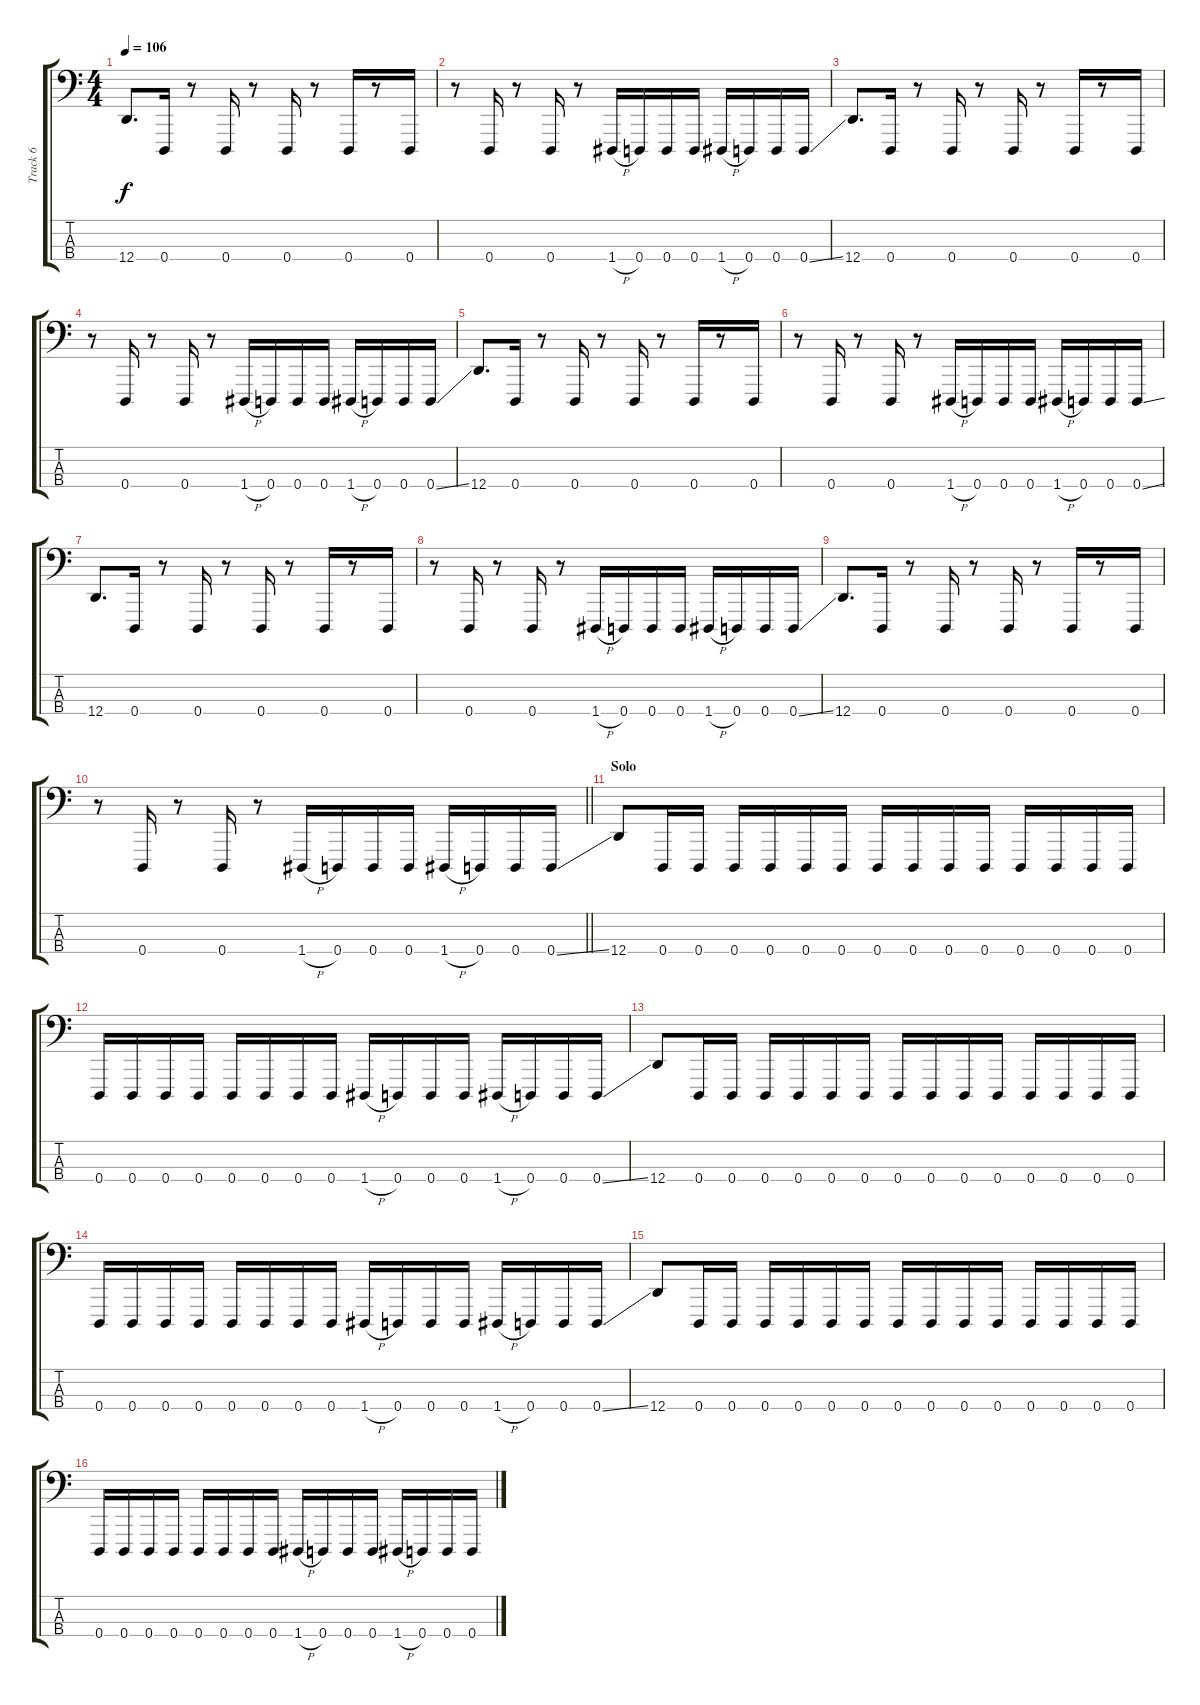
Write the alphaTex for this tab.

\track ("Track 6" "Track 6") {instrument lead8bassandlead}
\staff {score tabs}
\tuning (G2 D2 A1 D1) {hide}
\ts (4 4)
\tempo 106
\clef f4
\ks c
12.4.8{d dy f} 0.4.16 r.8 0.4.16 r.8 0.4.16 r.8 0.4.16 r.8 0.4.16 |
r.8 0.4.16 r.8 0.4.16 r.8 1.4{h}.16 0.4.16 0.4.16 0.4.16 1.4{h}.16 0.4.16 0.4.16 0.4{ss}.16 |
12.4.8{d} 0.4.16 r.8 0.4.16 r.8 0.4.16 r.8 0.4.16 r.8 0.4.16 |
r.8 0.4.16 r.8 0.4.16 r.8 1.4{h}.16 0.4.16 0.4.16 0.4.16 1.4{h}.16 0.4.16 0.4.16 0.4{ss}.16 |
12.4.8{d} 0.4.16 r.8 0.4.16 r.8 0.4.16 r.8 0.4.16 r.8 0.4.16 |
r.8 0.4.16 r.8 0.4.16 r.8 1.4{h}.16 0.4.16 0.4.16 0.4.16 1.4{h}.16 0.4.16 0.4.16 0.4{ss}.16 |
12.4.8{d} 0.4.16 r.8 0.4.16 r.8 0.4.16 r.8 0.4.16 r.8 0.4.16 |
r.8 0.4.16 r.8 0.4.16 r.8 1.4{h}.16 0.4.16 0.4.16 0.4.16 1.4{h}.16 0.4.16 0.4.16 0.4{ss}.16 |
12.4.8{d} 0.4.16 r.8 0.4.16 r.8 0.4.16 r.8 0.4.16 r.8 0.4.16 |
\barLineRight lightlight
r.8 0.4.16 r.8 0.4.16 r.8 1.4{h}.16 0.4.16 0.4.16 0.4.16 1.4{h}.16 0.4.16 0.4.16 0.4{ss}.16 |
\section ("" "Solo")
12.4.8 0.4.16 0.4.16 0.4.16 0.4.16 0.4.16 0.4.16 0.4.16 0.4.16 0.4.16 0.4.16 0.4.16 0.4.16 0.4.16 0.4.16 |
0.4.16 0.4.16 0.4.16 0.4.16 0.4.16 0.4.16 0.4.16 0.4.16 1.4{h}.16 0.4.16 0.4.16 0.4.16 1.4{h}.16 0.4.16 0.4.16 0.4{ss}.16 |
12.4.8 0.4.16 0.4.16 0.4.16 0.4.16 0.4.16 0.4.16 0.4.16 0.4.16 0.4.16 0.4.16 0.4.16 0.4.16 0.4.16 0.4.16 |
0.4.16 0.4.16 0.4.16 0.4.16 0.4.16 0.4.16 0.4.16 0.4.16 1.4{h}.16 0.4.16 0.4.16 0.4.16 1.4{h}.16 0.4.16 0.4.16 0.4{ss}.16 |
12.4.8 0.4.16 0.4.16 0.4.16 0.4.16 0.4.16 0.4.16 0.4.16 0.4.16 0.4.16 0.4.16 0.4.16 0.4.16 0.4.16 0.4.16 |
0.4.16 0.4.16 0.4.16 0.4.16 0.4.16 0.4.16 0.4.16 0.4.16 1.4{h}.16 0.4.16 0.4.16 0.4.16 1.4{h}.16 0.4.16 0.4.16 0.4{ss}.16
